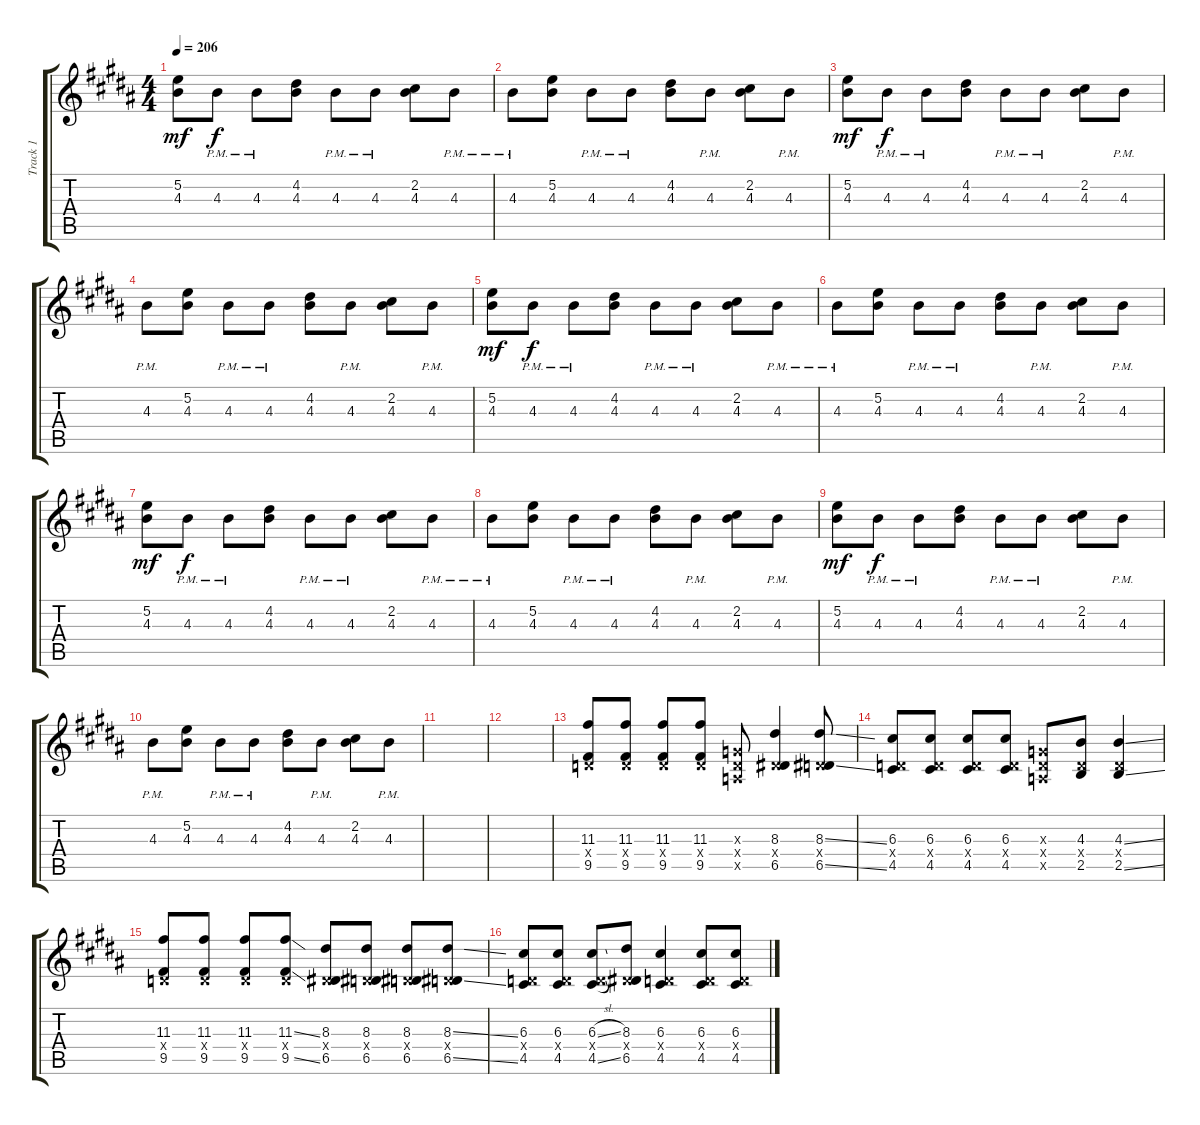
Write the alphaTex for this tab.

\track ("Track 1" "Track 1") {instrument distortionguitar}
\staff {score tabs}
\tuning (E4 B3 G3 D3 A2 E2) {hide}
\ts (4 4)
\tempo 206
\clef g2
\ks b
(5.2 4.3).8{dy mf} 4.3{pm}.8{dy f} 4.3{pm}.8 (4.2 4.3).8 4.3{pm}.8 4.3{pm}.8 (2.2 4.3).8 4.3{pm}.8 |
4.3{pm}.8 (5.2 4.3).8 4.3{pm}.8 4.3{pm}.8 (4.2 4.3).8 4.3{pm}.8 (2.2 4.3).8 4.3{pm}.8 |
(5.2 4.3).8{dy mf} 4.3{pm}.8{dy f} 4.3{pm}.8 (4.2 4.3).8 4.3{pm}.8 4.3{pm}.8 (2.2 4.3).8 4.3{pm}.8 |
4.3{pm}.8 (5.2 4.3).8 4.3{pm}.8 4.3{pm}.8 (4.2 4.3).8 4.3{pm}.8 (2.2 4.3).8 4.3{pm}.8 |
(5.2 4.3).8{dy mf} 4.3{pm}.8{dy f} 4.3{pm}.8 (4.2 4.3).8 4.3{pm}.8 4.3{pm}.8 (2.2 4.3).8 4.3{pm}.8 |
4.3{pm}.8 (5.2 4.3).8 4.3{pm}.8 4.3{pm}.8 (4.2 4.3).8 4.3{pm}.8 (2.2 4.3).8 4.3{pm}.8 |
(5.2 4.3).8{dy mf} 4.3{pm}.8{dy f} 4.3{pm}.8 (4.2 4.3).8 4.3{pm}.8 4.3{pm}.8 (2.2 4.3).8 4.3{pm}.8 |
4.3{pm}.8 (5.2 4.3).8 4.3{pm}.8 4.3{pm}.8 (4.2 4.3).8 4.3{pm}.8 (2.2 4.3).8 4.3{pm}.8 |
(5.2 4.3).8{dy mf} 4.3{pm}.8{dy f} 4.3{pm}.8 (4.2 4.3).8 4.3{pm}.8 4.3{pm}.8 (2.2 4.3).8 4.3{pm}.8 |
4.3{pm}.8 (5.2 4.3).8 4.3{pm}.8 4.3{pm}.8 (4.2 4.3).8 4.3{pm}.8 (2.2 4.3).8 4.3{pm}.8 |
|
|
(11.3 0.4{x} 9.5).8 (11.3 0.4{x} 9.5).8 (11.3 0.4{x} 9.5).8 (11.3 0.4{x} 9.5).8 (0.3{x} 0.4{x} 0.5{x}).8 (8.3 0.4{x} 6.5).4 (8.3{ss} 0.4{x} 6.5{ss}).8 |
(6.3 0.4{x} 4.5).8 (6.3 0.4{x} 4.5).8 (6.3 0.4{x} 4.5).8 (6.3 0.4{x} 4.5).8 (0.3{x} 0.4{x} 0.5{x}).8 (4.3 0.4{x} 2.5).8 (4.3{ss} 0.4{x} 2.5{ss}).4 |
(11.3 0.4{x} 9.5).8 (11.3 0.4{x} 9.5).8 (11.3 0.4{x} 9.5).8 (11.3{ss} 0.4{x} 9.5{ss}).8 (8.3 0.4{x} 6.5).8 (8.3 0.4{x} 6.5).8 (8.3 0.4{x} 6.5).8 (8.3{ss} 0.4{x} 6.5{ss}).8 |
(6.3 0.4{x} 4.5).8 (6.3 0.4{x} 4.5).8 (6.3{sl} 0.4{x} 4.5{sl}).8 (8.3 0.4{x} 6.5).8 (6.3 0.4{x} 4.5).4 (6.3 0.4{x} 4.5).8 (6.3 0.4{x} 4.5).8
